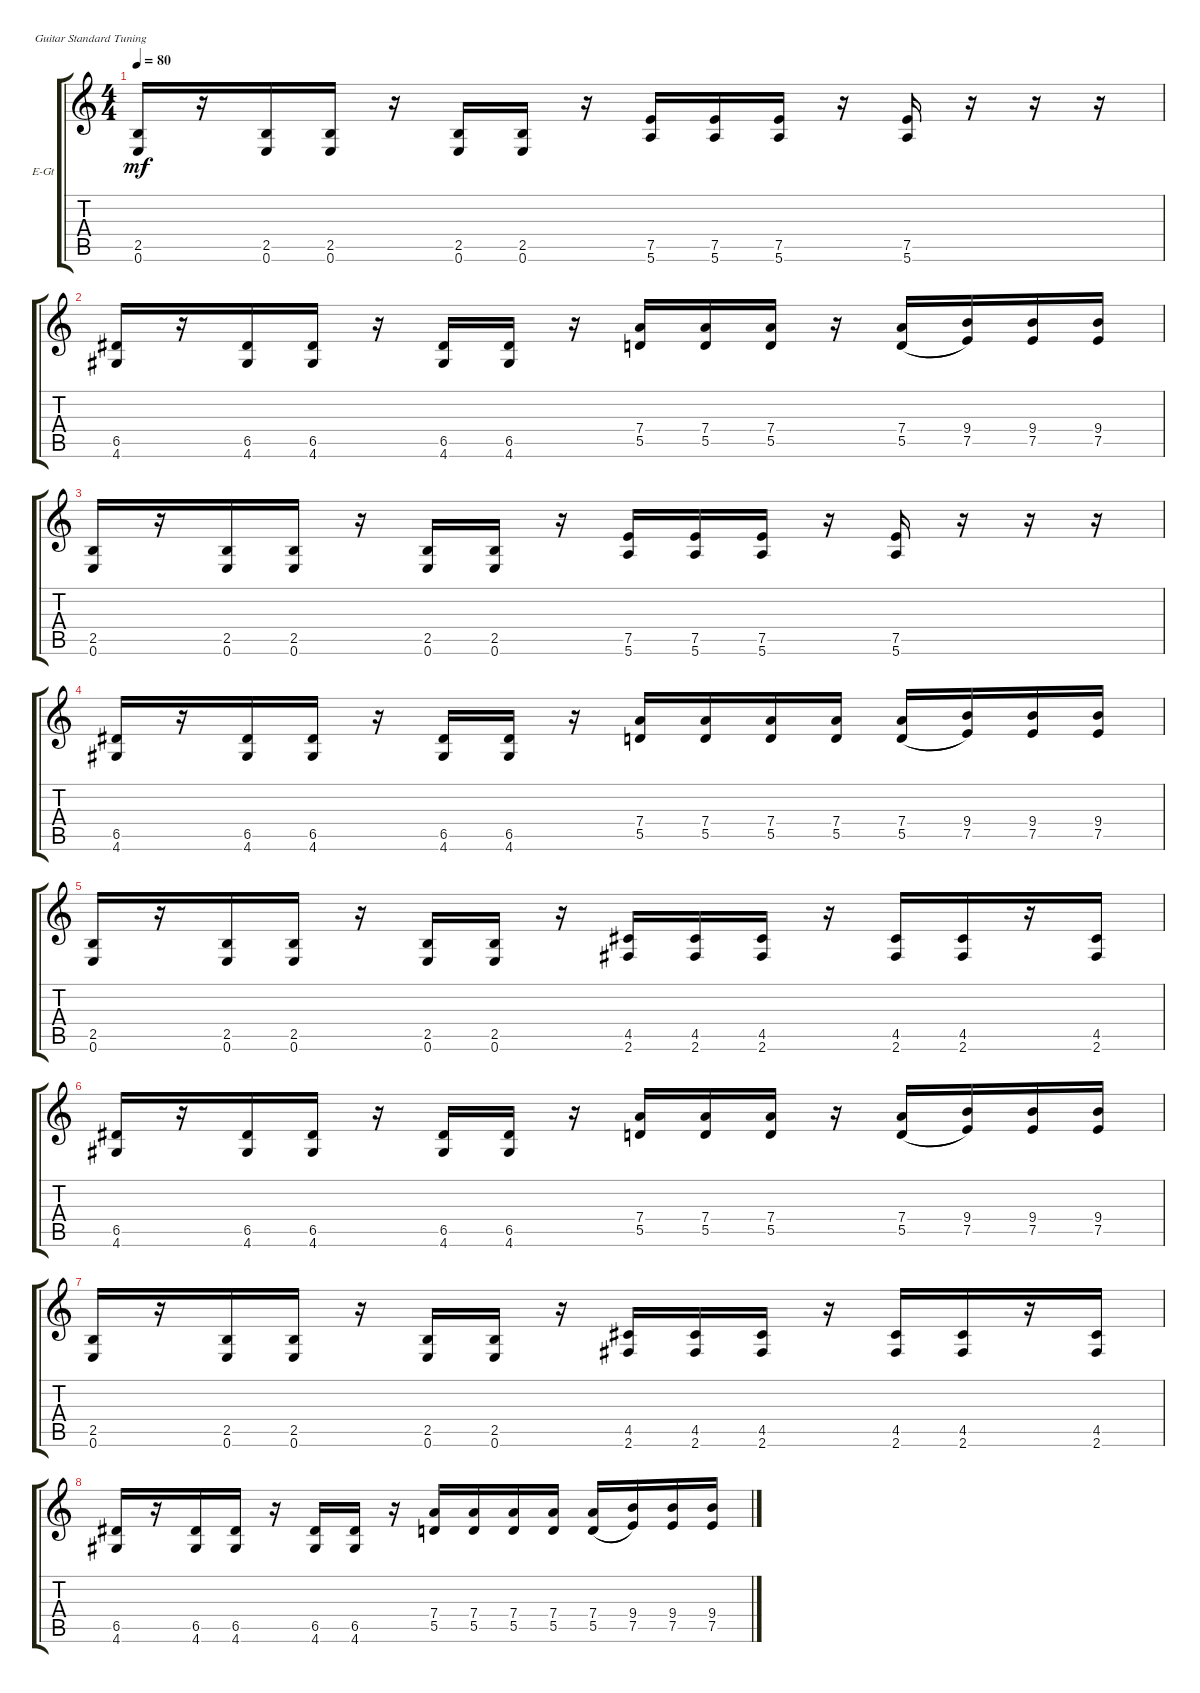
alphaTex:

\defaultSystemsLayout 4
\bracketExtendMode groupsimilarinstruments
\firstSystemTrackNameOrientation horizontal
\otherSystemsTrackNameOrientation horizontal
\track ("Electric Guitar" "E-Gt") {instrument overdrivenguitar}
\staff {score tabs}
\tuning (E4 B3 G3 D3 A2 E2)
\ts (4 4)
\tempo 80
\clef g2
\ks c
(0.6 2.5).16{dy mf} r.16 (0.6 2.5).16 (0.6 2.5).16 r.16 (0.6 2.5).16 (0.6 2.5).16 r.16 (5.6 7.5).16 (5.6 7.5).16 (5.6 7.5).16 r.16 (5.6 7.5).16 r.16 r.16 r.16 |
(4.6 6.5).16 r.16 (6.5 4.6).16 (6.5 4.6).16 r.16 (6.5 4.6).16 (4.6 6.5).16 r.16 (5.5 7.4).16 (5.5 7.4).16 (7.4 5.5).16 r.16 (5.5 7.4).16{legatoorigin} (7.5 9.4).16 (9.4 7.5).16 (9.4 7.5).16 |
(0.6 2.5).16 r.16 (0.6 2.5).16 (0.6 2.5).16 r.16 (0.6 2.5).16 (0.6 2.5).16 r.16 (5.6 7.5).16 (5.6 7.5).16 (5.6 7.5).16 r.16 (5.6 7.5).16 r.16 r.16 r.16 |
(4.6 6.5).16 r.16 (6.5 4.6).16 (6.5 4.6).16 r.16 (6.5 4.6).16 (4.6 6.5).16 r.16 (5.5 7.4).16 (5.5 7.4).16 (7.4 5.5).16 (5.5 7.4).16 (5.5 7.4).16{legatoorigin} (7.5 9.4).16 (9.4 7.5).16 (9.4 7.5).16 |
(0.6 2.5).16 r.16 (0.6 2.5).16 (0.6 2.5).16 r.16 (0.6 2.5).16 (0.6 2.5).16 r.16 (2.6 4.5).16 (2.6 4.5).16 (2.6 4.5).16 r.16 (2.6 4.5).16 (2.6 4.5).16 r.16 (4.5 2.6).16 |
(4.6 6.5).16 r.16 (6.5 4.6).16 (6.5 4.6).16 r.16 (6.5 4.6).16 (4.6 6.5).16 r.16 (5.5 7.4).16 (5.5 7.4).16 (7.4 5.5).16 r.16 (5.5 7.4).16{legatoorigin} (7.5 9.4).16 (9.4 7.5).16 (9.4 7.5).16 |
(0.6 2.5).16 r.16 (0.6 2.5).16 (0.6 2.5).16 r.16 (0.6 2.5).16 (0.6 2.5).16 r.16 (2.6 4.5).16 (2.6 4.5).16 (2.6 4.5).16 r.16 (2.6 4.5).16 (2.6 4.5).16 r.16 (4.5 2.6).16 |
(4.6 6.5).16 r.16 (6.5 4.6).16 (6.5 4.6).16 r.16 (6.5 4.6).16 (4.6 6.5).16 r.16 (5.5 7.4).16 (5.5 7.4).16 (7.4 5.5).16 (5.5 7.4).16 (5.5 7.4).16{legatoorigin} (7.5 9.4).16 (9.4 7.5).16 (9.4 7.5).16
